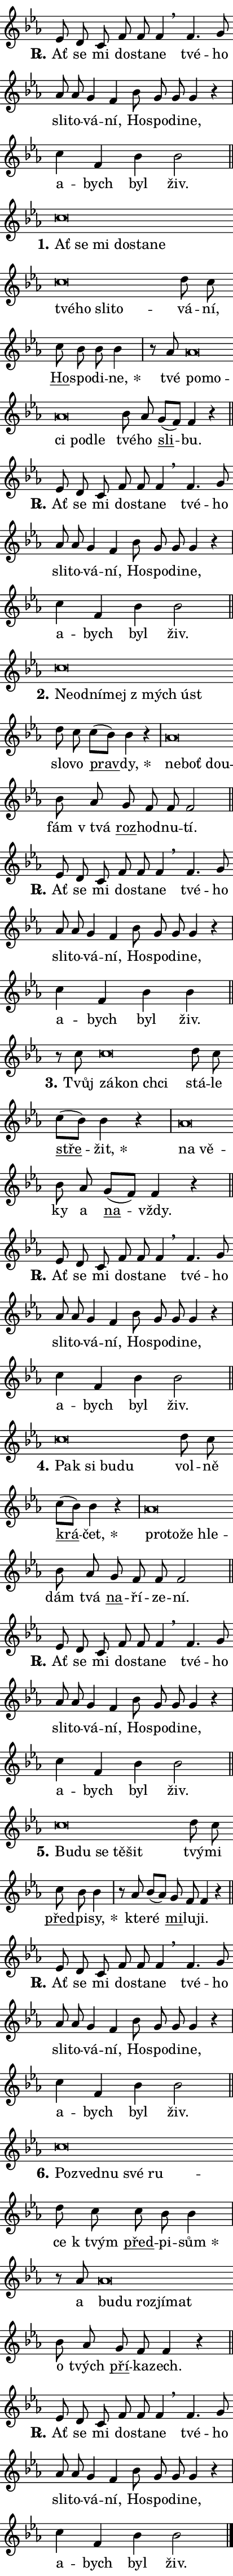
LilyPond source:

\version "2.22.1"
\header { tagline = "" }
\paper {
  indent = 0\cm
  top-margin = 0\cm
  right-margin = 0\cm
  bottom-margin = 0\cm
  left-margin = 0\cm
  paper-width = 7\cm
  page-breaking = #ly:one-page-breaking
  system-system-spacing.basic-distance = #11
  score-system-spacing.basic-distance = #11
  ragged-last = ##f
}


%% Author: Thomas Morley
%% https://lists.gnu.org/archive/html/lilypond-user/2020-05/msg00002.html
#(define (line-position grob)
"Returns position of @var[grob} in current system:
   @code{'start}, if at first time-step
   @code{'end}, if at last time-step
   @code{'middle} otherwise
"
  (let* ((col (ly:item-get-column grob))
         (ln (ly:grob-object col 'left-neighbor))
         (rn (ly:grob-object col 'right-neighbor))
         (col-to-check-left (if (ly:grob? ln) ln col))
         (col-to-check-right (if (ly:grob? rn) rn col))
         (break-dir-left
           (and
             (ly:grob-property col-to-check-left 'non-musical #f)
             (ly:item-break-dir col-to-check-left)))
         (break-dir-right
           (and
             (ly:grob-property col-to-check-right 'non-musical #f)
             (ly:item-break-dir col-to-check-right))))
        (cond ((eqv? 1 break-dir-left) 'start)
              ((eqv? -1 break-dir-right) 'end)
              (else 'middle))))

#(define (tranparent-at-line-position vctor)
  (lambda (grob)
  "Relying on @code{line-position} select the relevant enry from @var{vctor}.
Used to determine transparency,"
    (case (line-position grob)
      ((end) (not (vector-ref vctor 0)))
      ((middle) (not (vector-ref vctor 1)))
      ((start) (not (vector-ref vctor 2))))))

noteHeadBreakVisibility =
#(define-music-function (break-visibility)(vector?)
"Makes @code{NoteHead}s transparent relying on @var{break-visibility}"
#{
  \override NoteHead.transparent =
    #(tranparent-at-line-position break-visibility)
#})

#(define delete-ledgers-for-transparent-note-heads
  (lambda (grob)
    "Reads whether a @code{NoteHead} is transparent.
If so this @code{NoteHead} is removed from @code{'note-heads} from
@var{grob}, which is supposed to be @code{LedgerLineSpanner}.
As a result ledgers are not printed for this @code{NoteHead}"
    (let* ((nhds-array (ly:grob-object grob 'note-heads))
           (nhds-list
             (if (ly:grob-array? nhds-array)
                 (ly:grob-array->list nhds-array)
                 '()))
           ;; Relies on the transparent-property being done before
           ;; Staff.LedgerLineSpanner.after-line-breaking is executed.
           ;; This is fragile ...
           (to-keep
             (remove
               (lambda (nhd)
                 (ly:grob-property nhd 'transparent #f))
               nhds-list)))
      ;; TODO find a better method to iterate over grob-arrays, similiar
      ;; to filter/remove etc for lists
      ;; For now rebuilt from scratch
      (set! (ly:grob-object grob 'note-heads)  '())
      (for-each
        (lambda (nhd)
          (ly:pointer-group-interface::add-grob grob 'note-heads nhd))
        to-keep))))

hideNotes = {
  \noteHeadBreakVisibility #begin-of-line-visible
}
unHideNotes = {
  \noteHeadBreakVisibility #all-visible
}

% work-around for resetting accidentals
% https://lilypond.org/doc/v2.23/Documentation/notation/displaying-rhythms#unmetered-music
cadenzaMeasure = {
  \cadenzaOff
  \partial 1024 s1024
  \cadenzaOn
}

#(define-markup-command (accent layout props text) (markup?)
  "Underline accented syllable"
  (interpret-markup layout props
    #{\markup \override #'(offset . 4.3) \underline { #text }#}))

responsum = \markup \concat {
  "R" \hspace #-1.05 \path #0.1 #'((moveto 0 0.07) (lineto 0.9 0.8)) \hspace #0.05 "."
}

\layout {
    \context {
        \Staff
        \remove "Time_signature_engraver"
        \override LedgerLineSpanner.after-line-breaking = #delete-ledgers-for-transparent-note-heads
    }
    \context {
        \Voice {
            \override NoteHead.output-attributes = #'((class . "notehead"))
            \override Hairpin.height = #0.55
        }
    }
    \context {
        \Lyrics {
            \override StanzaNumber.output-attributes = #'((class . "stanzanumber"))
            \override LyricSpace.minimum-distance = #0.9
            \override LyricText.font-name = #"TeX Gyre Schola"
            \override LyricText.font-size = 1
            \override StanzaNumber.font-name = #"TeX Gyre Schola Bold"
            \override StanzaNumber.font-size = 1
        }
    }
}

% magnetic-lyrics.ily
%
%   written by
%     Jean Abou Samra <jean@abou-samra.fr>
%     Werner Lemberg <wl@gnu.org>
%
%   adapted by
%     Jiri Hon <jiri.hon@gmail.com>
%
% Version 2022-Apr-15

% https://www.mail-archive.com/lilypond-user@gnu.org/msg149350.html

#(define (Left_hyphen_pointer_engraver context)
   "Collect syllable-hyphen-syllable occurrences in lyrics and store
them in properties.  This engraver only looks to the left.  For
example, if the lyrics input is @code{foo -- bar}, it does the
following.

@itemize @bullet
@item
Set the @code{text} property of the @code{LyricHyphen} grob between
@q{foo} and @q{bar} to @code{foo}.

@item
Set the @code{left-hyphen} property of the @code{LyricText} grob with
text @q{foo} to the @code{LyricHyphen} grob between @q{foo} and
@q{bar}.
@end itemize

Use this auxiliary engraver in combination with the
@code{lyric-@/text::@/apply-@/magnetic-@/offset!} hook."
   (let ((hyphen #f)
         (text #f))
     (make-engraver
      (acknowledgers
       ((lyric-syllable-interface engraver grob source-engraver)
        (set! text grob)))
      (end-acknowledgers
       ((lyric-hyphen-interface engraver grob source-engraver)
        ;(when (not (grob::has-interface grob 'lyric-space-interface))
          (set! hyphen grob)));)
      ((stop-translation-timestep engraver)
       (when (and text hyphen)
         (ly:grob-set-object! text 'left-hyphen hyphen))
       (set! text #f)
       (set! hyphen #f)))))

#(define (lyric-text::apply-magnetic-offset! grob)
   "If the space between two syllables is less than the value in
property @code{LyricText@/.details@/.squash-threshold}, move the right
syllable to the left so that it gets concatenated with the left
syllable.

Use this function as a hook for
@code{LyricText@/.after-@/line-@/breaking} if the
@code{Left_@/hyphen_@/pointer_@/engraver} is active."
   (let ((hyphen (ly:grob-object grob 'left-hyphen #f)))
     (when hyphen
       (let ((left-text (ly:spanner-bound hyphen LEFT)))
         (when (grob::has-interface left-text 'lyric-syllable-interface)
           (let* ((common (ly:grob-common-refpoint grob left-text X))
                  (this-x-ext (ly:grob-extent grob common X))
                  (left-x-ext
                   (begin
                     ;; Trigger magnetism for left-text.
                     (ly:grob-property left-text 'after-line-breaking)
                     (ly:grob-extent left-text common X)))
                  ;; `delta` is the gap width between two syllables.
                  (delta (- (interval-start this-x-ext)
                            (interval-end left-x-ext)))
                  (details (ly:grob-property grob 'details))
                  (threshold (assoc-get 'squash-threshold details 0.2)))
             (when (< delta threshold)
               (let* (;; We have to manipulate the input text so that
                      ;; ligatures crossing syllable boundaries are not
                      ;; disabled.  For languages based on the Latin
                      ;; script this is essentially a beautification.
                      ;; However, for non-Western scripts it can be a
                      ;; necessity.
                      (lt (ly:grob-property left-text 'text))
                      (rt (ly:grob-property grob 'text))
                      (is-space (grob::has-interface hyphen 'lyric-space-interface))
                      (space (if is-space " " ""))
                      (space-markup (grob-interpret-markup grob " "))
                      (space-size (interval-length (ly:stencil-extent space-markup X)))
                      (extra-delta (if is-space space-size 0))
                      ;; Append new syllable.
                      (ltrt-space (if (and (string? lt) (string? rt))
                                (string-append lt space rt)
                                (make-concat-markup (list lt space rt))))
                      ;; Right-align `ltrt` to the right side.
                      (ltrt-space-markup (grob-interpret-markup
                               grob
                               (make-translate-markup
                                (cons (interval-length this-x-ext) 0)
                                (make-right-align-markup ltrt-space)))))
                 (begin
                   ;; Don't print `left-text`.
                   (ly:grob-set-property! left-text 'stencil #f)
                   ;; Set text and stencil (which holds all collected
                   ;; syllables so far) and shift it to the left.
                   (ly:grob-set-property! grob 'text ltrt-space)
                   (ly:grob-set-property! grob 'stencil ltrt-space-markup)
                   (ly:grob-translate-axis! grob (- (- delta extra-delta)) X))))))))))


#(define (lyric-hyphen::displace-bounds-first grob)
   ;; Make very sure this callback isn't triggered too early.
   (let ((left (ly:spanner-bound grob LEFT))
         (right (ly:spanner-bound grob RIGHT)))
     (ly:grob-property left 'after-line-breaking)
     (ly:grob-property right 'after-line-breaking)
     (ly:lyric-hyphen::print grob)))

squashThreshold = #0.4

\layout {
  \context {
    \Lyrics
    \consists #Left_hyphen_pointer_engraver
    \override LyricText.after-line-breaking =
      #lyric-text::apply-magnetic-offset!
    \override LyricHyphen.stencil = #lyric-hyphen::displace-bounds-first
    \override LyricText.details.squash-threshold = \squashThreshold
    \override LyricHyphen.minimum-distance = 0
    \override LyricHyphen.minimum-length = \squashThreshold
  }
}

squash = \override LyricText.details.squash-threshold = 9999
unSquash = \override LyricText.details.squash-threshold = \squashThreshold

left = \override LyricText.self-alignment-X = #LEFT
unLeft = \revert LyricText.self-alignment-X

starOffset = #(lambda (grob) 
                (let ((x_offset (ly:self-alignment-interface::aligned-on-x-parent grob)))
                  (if (= x_offset 0) 0 (+ x_offset 1.2))))

star = #(define-music-function (syllable)(string?)
"Append star separator at the end of a syllable"
#{
  \once \override LyricText.X-offset = #starOffset
  \lyricmode { \markup {
    #syllable
    \override #'((font-name . "TeX Gyre Schola Bold")) \hspace #0.2 \lower #0.65 \larger "*"
  } }
#})

starAccent = #(define-music-function (syllable)(string?)
"Append star separator at the end of a syllable and make accent"
#{
  \once \override LyricText.X-offset = #starOffset
  \lyricmode { \markup {
    \accent #syllable
    \override #'((font-name . "TeX Gyre Schola Bold")) \hspace #0.2 \lower #0.65 \larger "*"
  } }
#})

breath = #(define-music-function (syllable)(string?)
"Append breathing indicator at the end of a syllable"
#{
  \lyricmode { \markup { #syllable "+" } }
#})

optionalBreath = #(define-music-function (syllable)(string?)
"Append optional breathing indicator at the end of a syllable"
#{
  \lyricmode { \markup { #syllable "(+)" } }
#})


\score {
    <<
        \new Voice = "melody" { \cadenzaOn \key es \major \relative { es'8 d c f f f4 \breathe \bar "" f4. g8 \bar "" as as \bar "" g4 f \bar "" bes8 g g g4 r \cadenzaMeasure \bar "|" c f, bes bes2 \cadenzaMeasure \bar "||" \break }
\relative { c''\breve*1/16 \hideNotes \breve*1/16 \bar "" \breve*1/16 \bar "" \breve*1/16 \bar "" \breve*1/16 \bar "" \breve*1/16 \bar "" \breve*1/16 \bar "" \breve*1/16 \bar "" \breve*1/16 \breve*1/16 \bar "" \unHideNotes d8 c \bar "" c bes bes bes4 \cadenzaMeasure \bar "|" r8 as8 as\breve*1/16 \hideNotes \breve*1/16 \bar "" \breve*1/16 \bar "" \breve*1/16 \breve*1/16 \bar "" \unHideNotes bes8 as \bar "" g[( f)] f4 r \cadenzaMeasure \bar "||" \break }
\relative { es'8 d c f f f4 \breathe \bar "" f4. g8 \bar "" as as \bar "" g4 f \bar "" bes8 g g g4 r \cadenzaMeasure \bar "|" c f, bes bes2 \cadenzaMeasure \bar "||" \break }
\relative { c''\breve*1/16 \hideNotes \breve*1/16 \bar "" \breve*1/16 \bar "" \breve*1/16 \bar "" \breve*1/16 \breve*1/16 \bar "" \unHideNotes d8 c \bar "" c[( bes)] bes4 r \cadenzaMeasure \bar "|" as\breve*1/16 \hideNotes \breve*1/16 \breve*1/16 \bar "" \unHideNotes bes8 as \bar "" g f f f2 \cadenzaMeasure \bar "||" \break }
\relative { es'8 d c f f f4 \breathe \bar "" f4. g8 \bar "" as as \bar "" g4 f \bar "" bes8 g g g4 r \cadenzaMeasure \bar "|" c f, bes bes4 \cadenzaMeasure \bar "||" \break }
\relative { r8 c''8 c\breve*1/16 \hideNotes \breve*1/16 \breve*1/16 \bar "" \unHideNotes d8 c \bar "" c[( bes)] bes4 r \cadenzaMeasure \bar "|" as\breve*1/16 \hideNotes \breve*1/16 \bar "" \unHideNotes bes8 as \bar "" g[( f)] f4 r \cadenzaMeasure \bar "||" \break }
\relative { es'8 d c f f f4 \breathe \bar "" f4. g8 \bar "" as as \bar "" g4 f \bar "" bes8 g g g4 r \cadenzaMeasure \bar "|" c f, bes bes2 \cadenzaMeasure \bar "||" \break }
\relative { c''\breve*1/16 \hideNotes \breve*1/16 \bar "" \breve*1/16 \breve*1/16 \bar "" \unHideNotes d8 c \bar "" c[( bes)] bes4 r \cadenzaMeasure \bar "|" as\breve*1/16 \hideNotes \breve*1/16 \bar "" \breve*1/16 \breve*1/16 \bar "" \unHideNotes bes8 as \bar "" g f f f2 \cadenzaMeasure \bar "||" \break }
\relative { es'8 d c f f f4 \breathe \bar "" f4. g8 \bar "" as as \bar "" g4 f \bar "" bes8 g g g4 r \cadenzaMeasure \bar "|" c f, bes bes2 \cadenzaMeasure \bar "||" \break }
\relative { c''\breve*1/16 \hideNotes \breve*1/16 \bar "" \breve*1/16 \bar "" \breve*1/16 \breve*1/16 \bar "" \unHideNotes d8 c \bar "" c bes bes4 \cadenzaMeasure \bar "|" r8 as8 bes8[( as)] \bar "" g f f4 r \cadenzaMeasure \bar "||" \break }
\relative { es'8 d c f f f4 \breathe \bar "" f4. g8 \bar "" as as \bar "" g4 f \bar "" bes8 g g g4 r \cadenzaMeasure \bar "|" c f, bes bes2 \cadenzaMeasure \bar "||" \break }
\relative { c''\breve*1/16 \hideNotes \breve*1/16 \bar "" \breve*1/16 \bar "" \breve*1/16 \breve*1/16 \bar "" \unHideNotes d8 c \bar "" c bes bes4 \cadenzaMeasure \bar "|" r8 as8 as\breve*1/16 \hideNotes \breve*1/16 \bar "" \breve*1/16 \bar "" \breve*1/16 \breve*1/16 \bar "" \unHideNotes bes8 as \bar "" g f f4 r \cadenzaMeasure \bar "||" \break }
\relative { es'8 d c f f f4 \breathe \bar "" f4. g8 \bar "" as as \bar "" g4 f \bar "" bes8 g g g4 r \cadenzaMeasure \bar "|" c f, bes bes2 \cadenzaMeasure \bar "||" \break } \bar "|." }
        \new Lyrics \lyricsto "melody" { \lyricmode { \set stanza = \responsum
Ať se mi do -- sta -- ne tvé -- ho sli -- to -- vá -- ní, Ho -- spo -- di -- ne, a -- bych byl živ.
\set stanza = "1."
\left Ať \squash se mi do -- sta -- ne tvé -- ho sli -- to -- \unLeft \unSquash vá -- ní, \markup \accent Ho -- spo -- di -- \star ne, tvé \left po -- \squash mo -- ci pod -- le \unLeft \unSquash tvé -- ho \markup \accent sli -- bu.
\set stanza = \responsum
Ať se mi do -- sta -- ne tvé -- ho sli -- to -- vá -- ní, Ho -- spo -- di -- ne, a -- bych byl živ.
\set stanza = "2."
\left Ne -- \squash od -- ní -- mej "z mých" úst \unLeft \unSquash slo -- vo \markup \accent prav -- \star dy, \left ne -- \squash boť dou -- \unLeft \unSquash fám "v tvá" \markup \accent roz -- hod -- nu -- tí.
\set stanza = \responsum
Ať se mi do -- sta -- ne tvé -- ho sli -- to -- vá -- ní, Ho -- spo -- di -- ne, a -- bych byl živ.
\set stanza = "3."
Tvůj \left zá -- \squash kon chci \unLeft \unSquash stá -- le \markup \accent stře -- \star žit, \left na \squash vě -- \unLeft \unSquash ky a \markup \accent na -- vždy.
\set stanza = \responsum
Ať se mi do -- sta -- ne tvé -- ho sli -- to -- vá -- ní, Ho -- spo -- di -- ne, a -- bych byl živ.
\set stanza = "4."
\left Pak \squash si bu -- du \unLeft \unSquash vol -- ně \markup \accent krá -- \star čet, \left pro -- \squash to -- že hle -- \unLeft \unSquash dám tvá \markup \accent na -- ří -- ze -- ní.
\set stanza = \responsum
Ať se mi do -- sta -- ne tvé -- ho sli -- to -- vá -- ní, Ho -- spo -- di -- ne, a -- bych byl živ.
\set stanza = "5."
\left Bu -- \squash du se tě -- šit \unLeft \unSquash tvý -- mi \markup \accent před -- pi -- \star sy, kte -- ré \markup \accent mi -- lu -- ji.
\set stanza = \responsum
Ať se mi do -- sta -- ne tvé -- ho sli -- to -- vá -- ní, Ho -- spo -- di -- ne, a -- bych byl živ.
\set stanza = "6."
\left Po -- \squash zved -- nu své ru -- \unLeft \unSquash ce "k tvým" \markup \accent před -- pi -- \star sům a \left bu -- \squash du roz -- jí -- mat \unLeft \unSquash o tvých \markup \accent pří -- ka -- zech.
\set stanza = \responsum
Ať se mi do -- sta -- ne tvé -- ho sli -- to -- vá -- ní, Ho -- spo -- di -- ne, a -- bych byl živ. } }
    >>
    \layout {}
}
